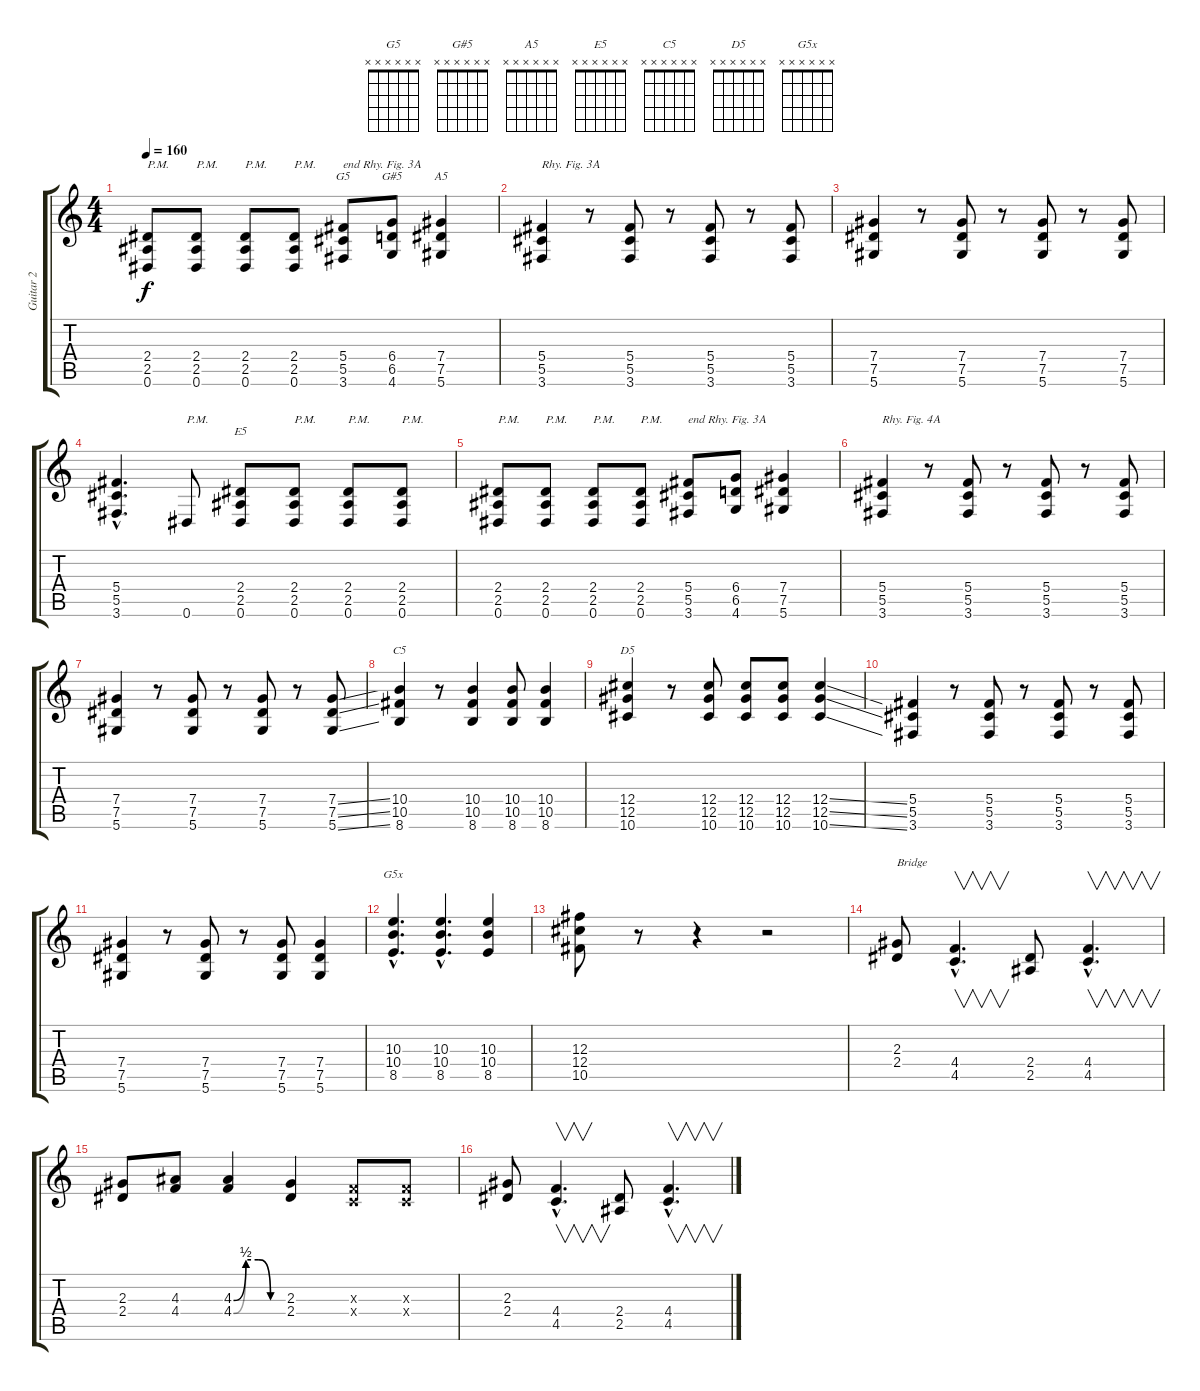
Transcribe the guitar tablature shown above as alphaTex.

\track ("Guitar 2" "Guitar 2") {instrument distortionguitar}
\staff {score tabs}
\tuning (Eb4 Bb3 Gb3 Db3 Ab2 Eb2) {hide}
\chord ("G5" x x x x x x) {firstfret 0}
\chord ("G#5" x x x x x x) {firstfret 0}
\chord ("A5" x x x x x x) {firstfret 0}
\chord ("E5" x x x x x x) {firstfret 0}
\chord ("C5" x x x x x x) {firstfret 0}
\chord ("D5" x x x x x x) {firstfret 0}
\chord ("G5x" x x x x x x) {firstfret 0}
\ts (4 4)
\tempo 160
\clef g2
\ks c
(2.4 2.5 0.6).8{txt "P.M." dy f} (2.4 2.5 0.6).8{txt "P.M."} (2.4 2.5 0.6).8{txt "P.M."} (2.4 2.5 0.6).8{txt "P.M."} (5.4 5.5 3.6).8{ch "G5" txt "end Rhy. Fig. 3A"} (6.4 6.5 4.6).8{ch "G#5"} (7.4 7.5 5.6).4{ch "A5"} |
(5.4 5.5 3.6).4{txt "Rhy. Fig. 3A"} r.8 (5.4 5.5 3.6).8 r.8 (5.4 5.5 3.6).8 r.8 (5.4 5.5 3.6).8 |
(7.4 7.5 5.6).4 r.8 (7.4 7.5 5.6).8 r.8 (7.4 7.5 5.6).8 r.8 (7.4 7.5 5.6).8 |
(5.4{hac} 5.5{hac} 3.6{hac}).4{d} 0.6.8{txt "P.M."} (2.4 2.5 0.6).8{ch "E5"} (2.4 2.5 0.6).8{txt "P.M."} (2.4 2.5 0.6).8{txt "P.M."} (2.4 2.5 0.6).8{txt "P.M."} |
(2.4 2.5 0.6).8{txt "P.M."} (2.4 2.5 0.6).8{txt "P.M."} (2.4 2.5 0.6).8{txt "P.M."} (2.4 2.5 0.6).8{txt "P.M."} (5.4 5.5 3.6).8{txt "end Rhy. Fig. 3A"} (6.4 6.5 4.6).8 (7.4 7.5 5.6).4 |
(5.4 5.5 3.6).4{txt "Rhy. Fig. 4A"} r.8 (5.4 5.5 3.6).8 r.8 (5.4 5.5 3.6).8 r.8 (5.4 5.5 3.6).8 |
(7.4 7.5 5.6).4 r.8 (7.4 7.5 5.6).8 r.8 (7.4 7.5 5.6).8 r.8 (7.4{ss} 7.5{ss} 5.6{ss}).8 |
(10.4 10.5 8.6).4{ch "C5"} r.8 (10.4 10.5 8.6).4 (10.4 10.5 8.6).8 (10.4 10.5 8.6).4 |
(12.4 12.5 10.6).4{ch "D5"} r.8 (12.4 12.5 10.6).8 (12.4 12.5 10.6).8 (12.4 12.5 10.6).8 (12.4{ss} 12.5{ss} 10.6{ss}).4 |
(5.4 5.5 3.6).4 r.8 (5.4 5.5 3.6).8 r.8 (5.4 5.5 3.6).8 r.8 (5.4 5.5 3.6).8 |
(7.4 7.5 5.6).4 r.8 (7.4 7.5 5.6).8 r.8 (7.4 7.5 5.6).8 (7.4 7.5 5.6).4 |
(10.3{hac} 10.4{hac} 8.5{hac}).4{d ch "G5x"} (10.3{hac} 10.4{hac} 8.5{hac}).4{d} (10.3 10.4 8.5).4 |
(12.3 12.4 10.5).8 r.8 r.4 r.2 |
(2.3 2.4).8{txt "Bridge"} (4.4{hac} 4.5{hac}).4{v d} (2.4 2.5).8 (4.4{hac} 4.5{hac}).4{v d} |
(2.3 2.4).8 (4.3 4.4).8 (4.3{be (custom 0 0 15 2 30 2 45 0 60 0)} 4.4{be (custom 0 0 15 2 30 2 45 0 60 0)}).4 (2.3 2.4).4 (-1.3{x} -1.4{x}).8 (-1.3{x} -1.4{x}).8 |
(2.3 2.4).8 (4.4{hac} 4.5{hac}).4{v d} (2.4 2.5).8 (4.4{hac} 4.5{hac}).4{v d}
